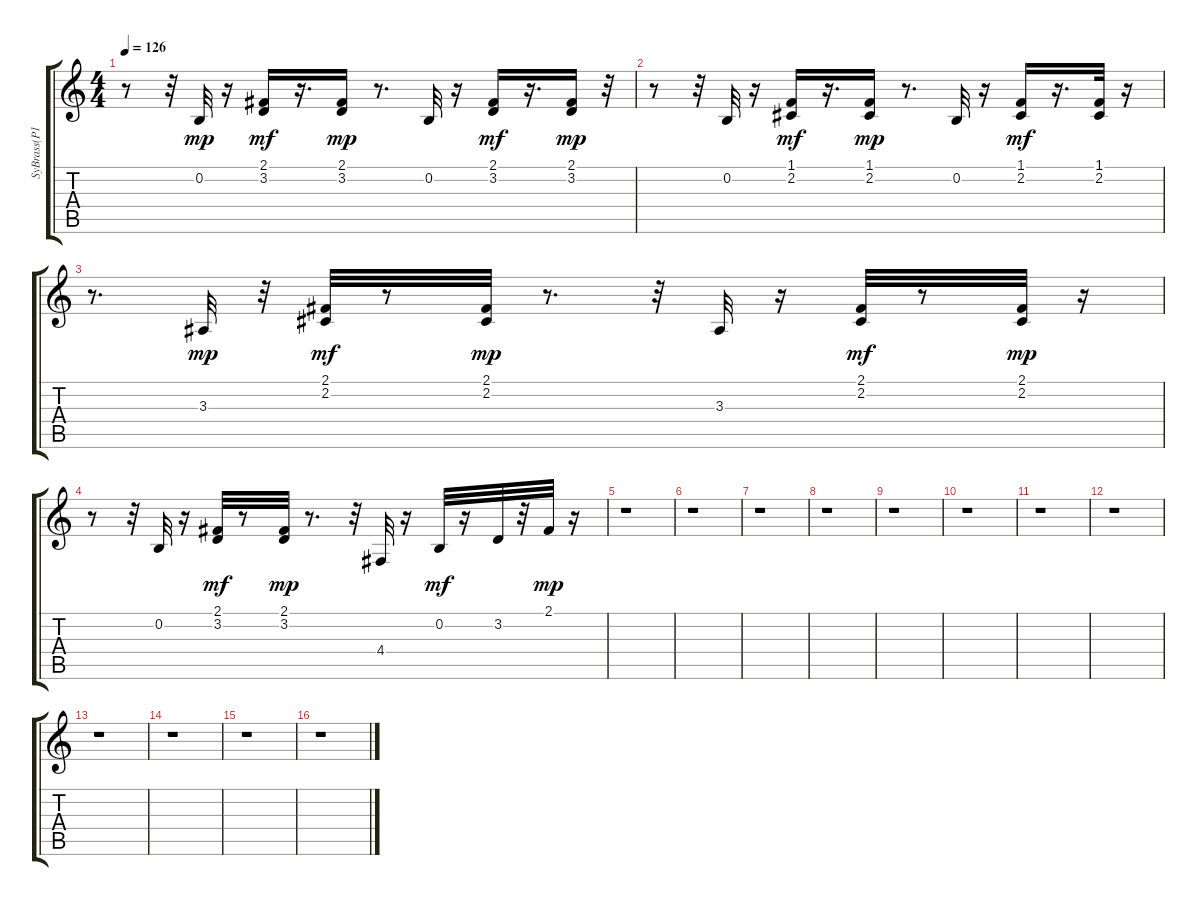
\track ("SyBrass(P137)" "SyBrass(P1") {instrument synthbrass1}
\staff {score tabs}
\tuning (E4 B3 G3 D3 A2 E2) {hide}
\ts (4 4)
\tempo 126
\clef g2
\ks c
r.8{dy mp} r.32 0.2.32 r.16 (2.1 3.2).16{dy mf} r.16{d} (2.1 3.2).16{dy mp} r.8{d} 0.2.32 r.16 (2.1 3.2).16{dy mf} r.16{d} (2.1 3.2).16{dy mp} r.32 |
r.8 r.32 0.2.32 r.16 (1.1 2.2).16{dy mf} r.16{d} (1.1 2.2).16{dy mp} r.8{d} 0.2.32 r.16 (1.1 2.2).16{dy mf} r.16{d} (1.1 2.2).32 r.16 |
r.8{d} 3.3.32{dy mp} r.32 (2.1 2.2).32{dy mf} r.8 (2.1 2.2).32{dy mp} r.8{d} r.32 3.3.32 r.16 (2.1 2.2).32{dy mf} r.8 (2.1 2.2).32{dy mp} r.16 |
r.8 r.32 0.2.32 r.16 (2.1 3.2).32{dy mf} r.8 (2.1 3.2).32{dy mp} r.8{d} r.32 4.4.32 r.16 0.2.32{dy mf} r.16 3.2.32 r.32 2.1.32{dy mp} r.16 |
r.1 |
r.1 |
r.1 |
r.1 |
r.1 |
r.1 |
r.1 |
r.1 |
r.1 |
r.1 |
r.1 |
r.1
